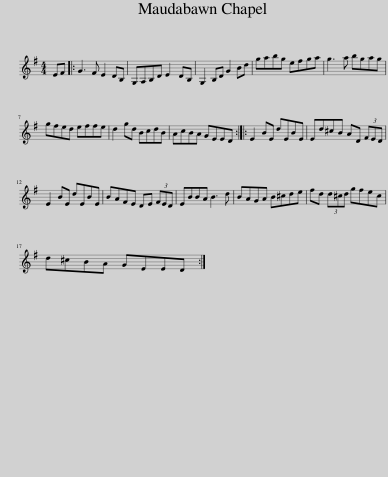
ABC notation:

X:1
L:1/8
M:4/4
I:linebreak $
K:G
V:1 treble
V:1
 EF |: G3 F E2 DB, | G,A,B,D E2 DB, | G,2 B,D G2 Bd | gabg efga | %5
 g3 a bgag |$ gfed effe | d2 gd BcdB | AcBA GEED :: E2 BE dEBE | %10
 Ed^cB AD (3FED |$ E2 BE dEBE | BAFE DE (3FED | EBBA B3 d | BAGA B^cde | %15
 fd (3d^cd gfec |$ d^cBA GEED :| %17
